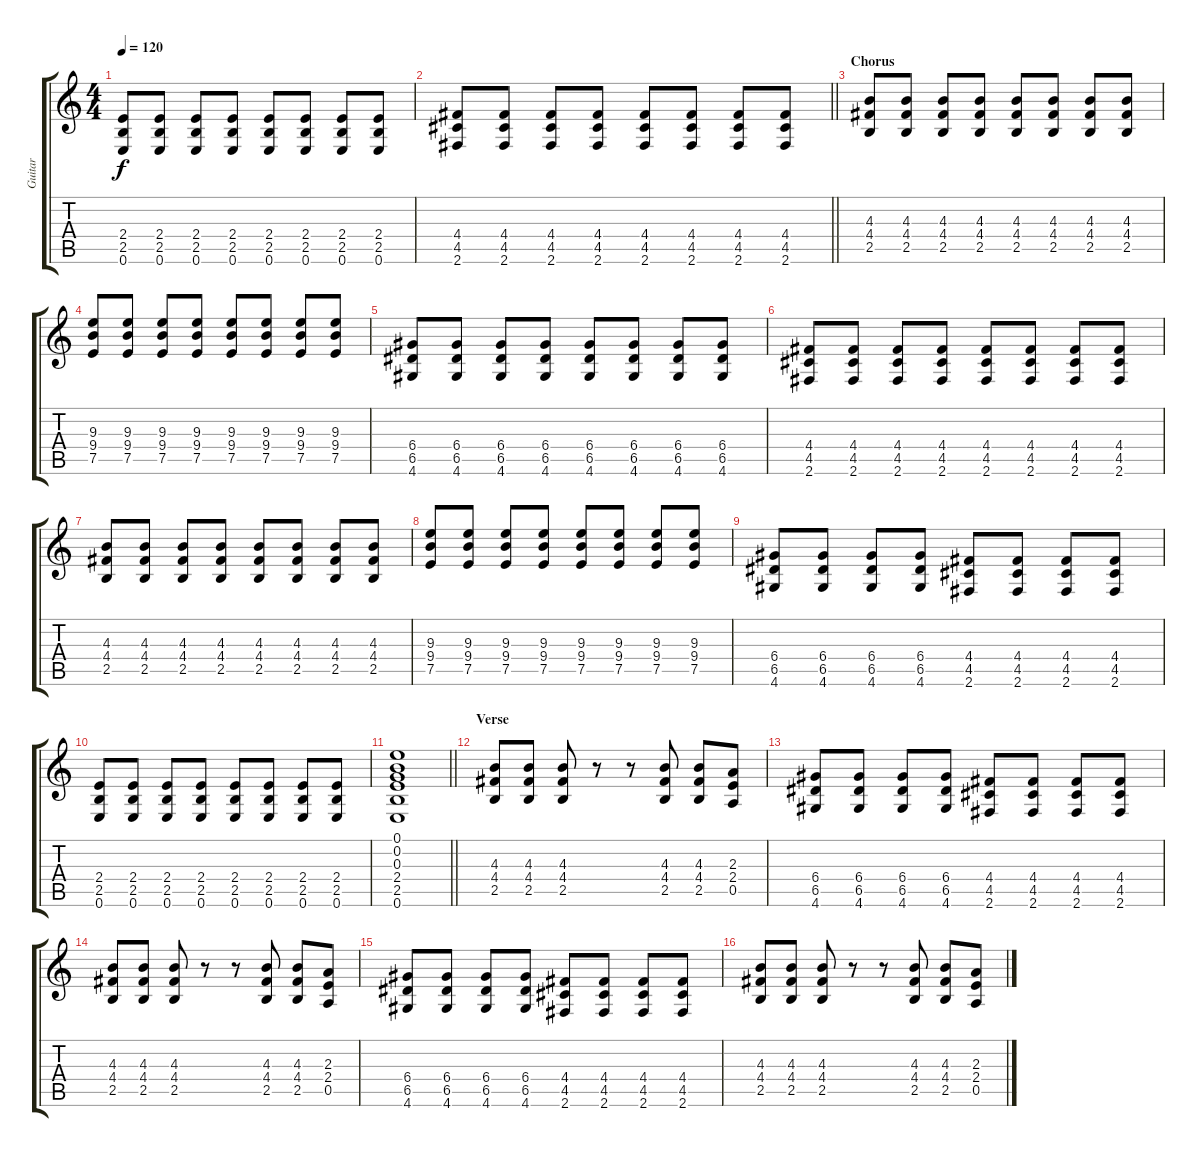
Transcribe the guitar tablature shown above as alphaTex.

\track ("Guitar" "Guitar") {instrument distortionguitar}
\staff {score tabs}
\tuning (E4 B3 G3 D3 A2 E2) {hide}
\ts (4 4)
\tempo 120
\clef g2
\ks c
(2.4 2.5 0.6).8{dy f} (2.4 2.5 0.6).8 (2.4 2.5 0.6).8 (2.4 2.5 0.6).8 (2.4 2.5 0.6).8 (2.4 2.5 0.6).8 (2.4 2.5 0.6).8 (2.4 2.5 0.6).8 |
\barLineRight lightlight
(4.4 4.5 2.6).8 (4.4 4.5 2.6).8 (4.4 4.5 2.6).8 (4.4 4.5 2.6).8 (4.4 4.5 2.6).8 (4.4 4.5 2.6).8 (4.4 4.5 2.6).8 (4.4 4.5 2.6).8 |
\section ("" "Chorus")
(4.3 4.4 2.5).8 (4.3 4.4 2.5).8 (4.3 4.4 2.5).8 (4.3 4.4 2.5).8 (4.3 4.4 2.5).8 (4.3 4.4 2.5).8 (4.3 4.4 2.5).8 (4.3 4.4 2.5).8 |
(9.3 9.4 7.5).8 (9.3 9.4 7.5).8 (9.3 9.4 7.5).8 (9.3 9.4 7.5).8 (9.3 9.4 7.5).8 (9.3 9.4 7.5).8 (9.3 9.4 7.5).8 (9.3 9.4 7.5).8 |
(6.4 6.5 4.6).8 (6.4 6.5 4.6).8 (6.4 6.5 4.6).8 (6.4 6.5 4.6).8 (6.4 6.5 4.6).8 (6.4 6.5 4.6).8 (6.4 6.5 4.6).8 (6.4 6.5 4.6).8 |
(4.4 4.5 2.6).8 (4.4 4.5 2.6).8 (4.4 4.5 2.6).8 (4.4 4.5 2.6).8 (4.4 4.5 2.6).8 (4.4 4.5 2.6).8 (4.4 4.5 2.6).8 (4.4 4.5 2.6).8 |
(4.3 4.4 2.5).8 (4.3 4.4 2.5).8 (4.3 4.4 2.5).8 (4.3 4.4 2.5).8 (4.3 4.4 2.5).8 (4.3 4.4 2.5).8 (4.3 4.4 2.5).8 (4.3 4.4 2.5).8 |
(9.3 9.4 7.5).8 (9.3 9.4 7.5).8 (9.3 9.4 7.5).8 (9.3 9.4 7.5).8 (9.3 9.4 7.5).8 (9.3 9.4 7.5).8 (9.3 9.4 7.5).8 (9.3 9.4 7.5).8 |
(6.4 6.5 4.6).8 (6.4 6.5 4.6).8 (6.4 6.5 4.6).8 (6.4 6.5 4.6).8 (4.4 4.5 2.6).8 (4.4 4.5 2.6).8 (4.4 4.5 2.6).8 (4.4 4.5 2.6).8 |
(2.4 2.5 0.6).8 (2.4 2.5 0.6).8 (2.4 2.5 0.6).8 (2.4 2.5 0.6).8 (2.4 2.5 0.6).8 (2.4 2.5 0.6).8 (2.4 2.5 0.6).8 (2.4 2.5 0.6).8 |
\barLineRight lightlight
(0.1 0.2 0.3 2.4 2.5 0.6).1 |
\section ("" "Verse")
(4.3 4.4 2.5).8 (4.3 4.4 2.5).8 (4.3 4.4 2.5).8 r.8 r.8 (4.3 4.4 2.5).8 (4.3 4.4 2.5).8 (2.3 2.4 0.5).8 |
(6.4 6.5 4.6).8 (6.4 6.5 4.6).8 (6.4 6.5 4.6).8 (6.4 6.5 4.6).8 (4.4 4.5 2.6).8 (4.4 4.5 2.6).8 (4.4 4.5 2.6).8 (4.4 4.5 2.6).8 |
(4.3 4.4 2.5).8 (4.3 4.4 2.5).8 (4.3 4.4 2.5).8 r.8 r.8 (4.3 4.4 2.5).8 (4.3 4.4 2.5).8 (2.3 2.4 0.5).8 |
(6.4 6.5 4.6).8 (6.4 6.5 4.6).8 (6.4 6.5 4.6).8 (6.4 6.5 4.6).8 (4.4 4.5 2.6).8 (4.4 4.5 2.6).8 (4.4 4.5 2.6).8 (4.4 4.5 2.6).8 |
(4.3 4.4 2.5).8 (4.3 4.4 2.5).8 (4.3 4.4 2.5).8 r.8 r.8 (4.3 4.4 2.5).8 (4.3 4.4 2.5).8 (2.3 2.4 0.5).8
